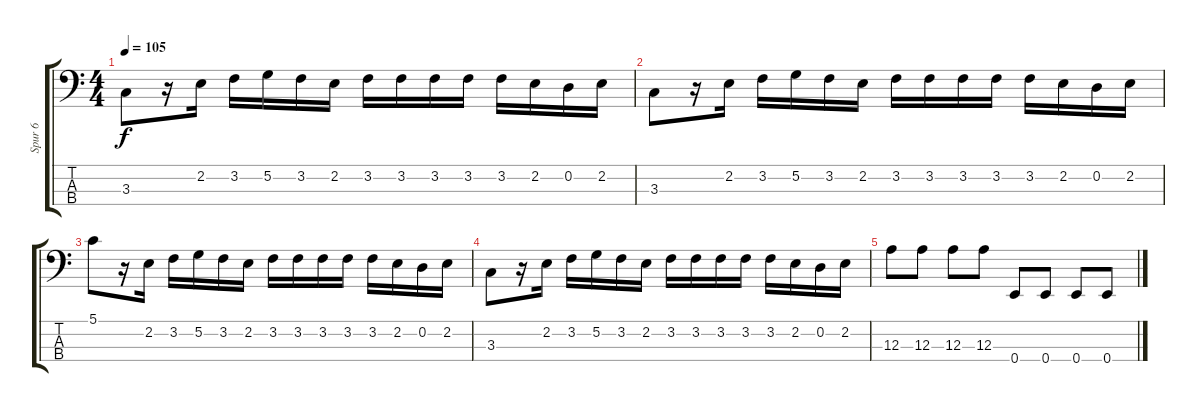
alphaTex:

\track ("Spur 6" "Spur 6") {instrument electricbassfinger}
\staff {score tabs}
\tuning (G2 D2 A1 E1) {hide}
\ts (4 4)
\tempo 105
\clef f4
\ks c
3.3.8{dy f} r.16 2.2.16 3.2.16 5.2.16 3.2.16 2.2.16 3.2.16 3.2.16 3.2.16 3.2.16 3.2.16 2.2.16 0.2.16 2.2.16 |
3.3.8 r.16 2.2.16 3.2.16 5.2.16 3.2.16 2.2.16 3.2.16 3.2.16 3.2.16 3.2.16 3.2.16 2.2.16 0.2.16 2.2.16 |
5.1.8 r.16 2.2.16 3.2.16 5.2.16 3.2.16 2.2.16 3.2.16 3.2.16 3.2.16 3.2.16 3.2.16 2.2.16 0.2.16 2.2.16 |
3.3.8 r.16 2.2.16 3.2.16 5.2.16 3.2.16 2.2.16 3.2.16 3.2.16 3.2.16 3.2.16 3.2.16 2.2.16 0.2.16 2.2.16 |
12.3.8 12.3.8 12.3.8 12.3.8 0.4.8 0.4.8 0.4.8 0.4.8
